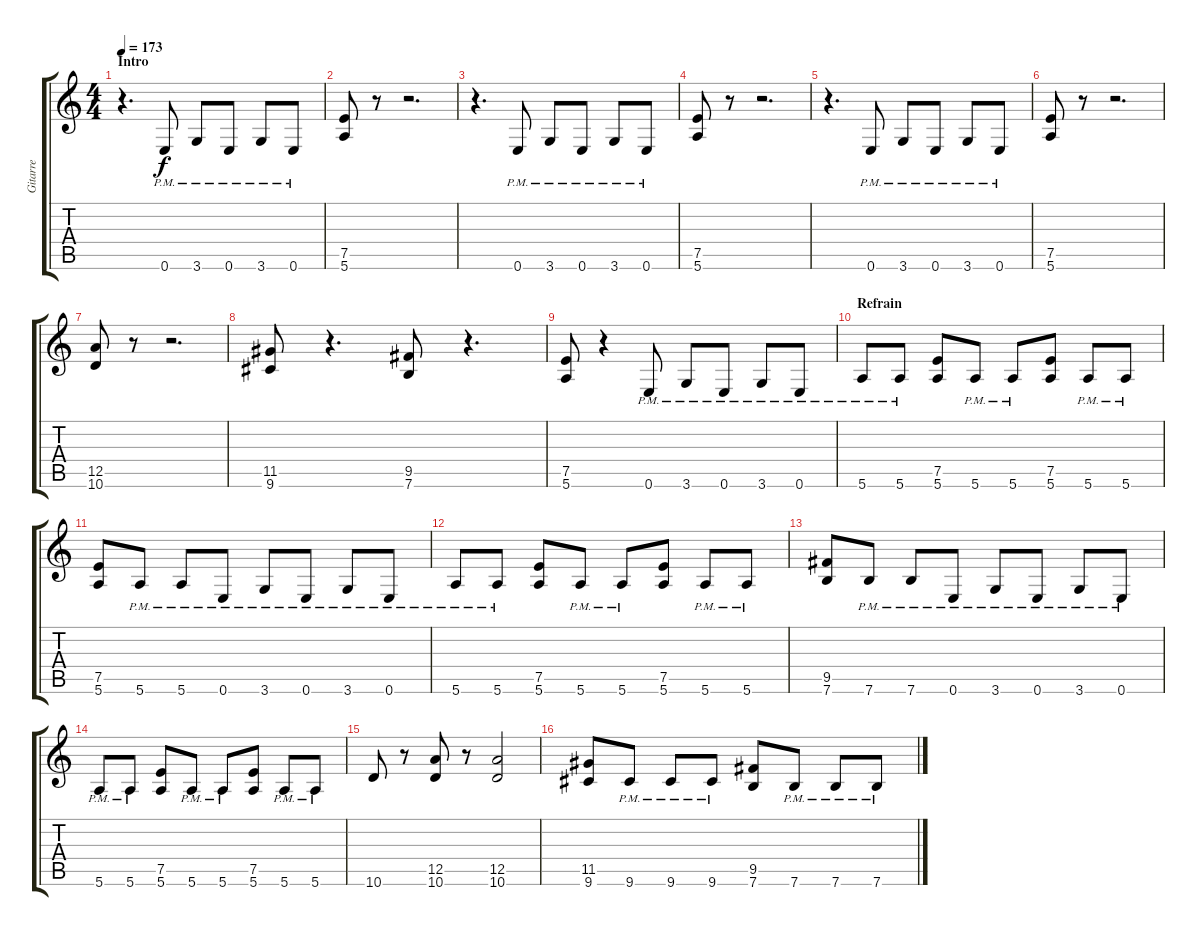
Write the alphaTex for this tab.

\track ("Gitarre" "Gitarre") {instrument distortionguitar}
\staff {score tabs}
\tuning (E4 B3 G3 D3 A2 E2) {hide}
\ts (4 4)
\section ("" "Intro")
\tempo 173
\clef g2
\ks c
r.4{d dy f instrument distortionguitar} 0.6{pm}.8 3.6{pm}.8 0.6{pm}.8 3.6{pm}.8 0.6{pm}.8 |
(7.5 5.6).8 r.8 r.2{d} |
r.4{d} 0.6{pm}.8 3.6{pm}.8 0.6{pm}.8 3.6{pm}.8 0.6{pm}.8 |
(7.5 5.6).8 r.8 r.2{d} |
r.4{d} 0.6{pm}.8 3.6{pm}.8 0.6{pm}.8 3.6{pm}.8 0.6{pm}.8 |
(7.5 5.6).8 r.8 r.2{d} |
(12.5 10.6).8 r.8 r.2{d} |
(11.5 9.6).8 r.4{d} (9.5 7.6).8 r.4{d} |
(7.5 5.6).8 r.4 0.6{pm}.8 3.6{pm}.8 0.6{pm}.8 3.6{pm}.8 0.6{pm}.8 |
\section ("" "Refrain")
5.6{pm}.8 5.6{pm}.8 (7.5 5.6).8 5.6{pm}.8 5.6{pm}.8 (7.5 5.6).8 5.6{pm}.8 5.6{pm}.8 |
(7.5 5.6).8 5.6{pm}.8 5.6{pm}.8 0.6{pm}.8 3.6{pm}.8 0.6{pm}.8 3.6{pm}.8 0.6{pm}.8 |
5.6{pm}.8 5.6{pm}.8 (7.5 5.6).8 5.6{pm}.8 5.6{pm}.8 (7.5 5.6).8 5.6{pm}.8 5.6{pm}.8 |
(9.5 7.6).8 7.6{pm}.8 7.6{pm}.8 0.6{pm}.8 3.6{pm}.8 0.6{pm}.8 3.6{pm}.8 0.6{pm}.8 |
5.6{pm}.8 5.6{pm}.8 (7.5 5.6).8 5.6{pm}.8 5.6{pm}.8 (7.5 5.6).8 5.6{pm}.8 5.6{pm}.8 |
10.6.8 r.8 (12.5 10.6).8 r.8 (12.5 10.6).2 |
(11.5 9.6).8 9.6{pm}.8 9.6{pm}.8 9.6{pm}.8 (9.5 7.6).8 7.6{pm}.8 7.6{pm}.8 7.6{pm}.8
